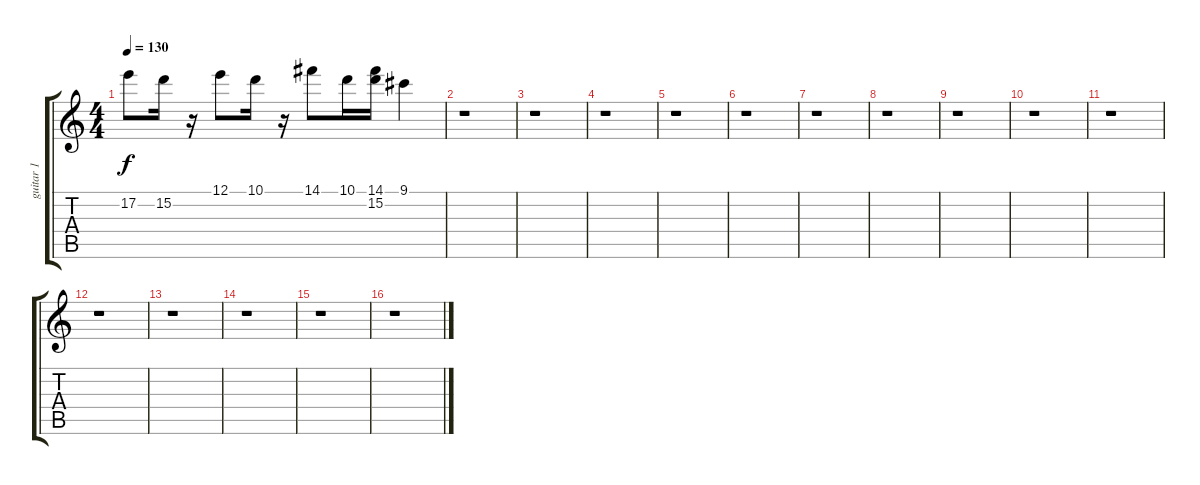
\track ("guitar 1" "guitar 1") {instrument electricguitarclean}
\staff {score tabs}
\tuning (E4 B3 G3 D3 A2 E2) {hide}
\ts (4 4)
\tempo 130
\clef g2
\ks c
17.2.8{dy f} 15.2.16 r.16 12.1.8 10.1.16 r.16 14.1.8 10.1.16 (14.1 15.2).16 9.1.4 |
r.1 |
r.1 |
r.1 |
r.1 |
r.1 |
r.1 |
r.1 |
r.1 |
r.1 |
r.1 |
r.1 |
r.1 |
r.1 |
r.1 |
r.1
